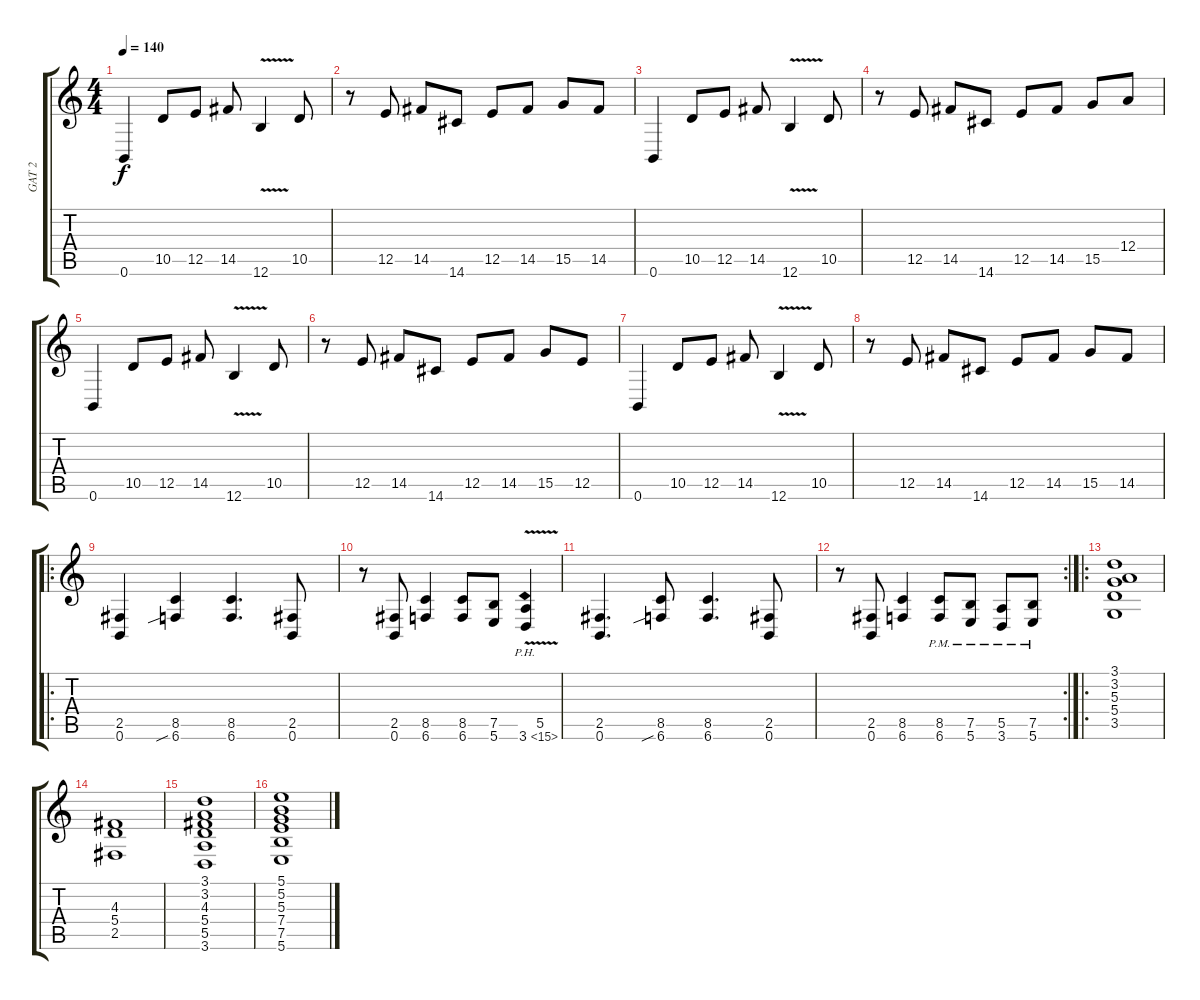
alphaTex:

\track ("GAT 2" "GAT 2") {instrument distortionguitar}
\staff {score tabs}
\tuning (B3 Gb3 D3 A2 E2 B1) {hide}
\ts (4 4)
\tempo 140
\clef g2
\ks c
0.6.4{dy f} 10.5.8 12.5.8 14.5.8 12.6{v}.4 10.5.8 |
r.8 12.5.8 14.5.8 14.6.8 12.5.8 14.5.8 15.5.8 14.5.8 |
0.6.4 10.5.8 12.5.8 14.5.8 12.6{v}.4 10.5.8 |
r.8 12.5.8 14.5.8 14.6.8 12.5.8 14.5.8 15.5.8 12.4.8 |
0.6.4 10.5.8 12.5.8 14.5.8 12.6{v}.4 10.5.8 |
r.8 12.5.8 14.5.8 14.6.8 12.5.8 14.5.8 15.5.8 12.5.8 |
0.6.4 10.5.8 12.5.8 14.5.8 12.6{v}.4 10.5.8 |
r.8 12.5.8 14.5.8 14.6.8 12.5.8 14.5.8 15.5.8 14.5.8 |
\ro
(2.5 0.6).4 (8.5 6.6{sib}).4 (8.5 6.6).4{d} (2.5 0.6).8 |
r.8 (2.5 0.6).8 (8.5 6.6).4 (8.5 6.6).8 (7.5 5.6).8 (5.5 3.6{ph 12 v}).4 |
(2.5 0.6).4{d} (8.5 6.6{sib}).8 (8.5 6.6).4{d} (2.5 0.6).8 |
\rc 2
r.8 (2.5 0.6).8 (8.5 6.6).4 (8.5{pm} 6.6{pm}).8 (7.5{pm} 5.6{pm}).8 (5.5{pm} 3.6{pm}).8 (7.5{pm} 5.6{pm}).8 |
\ro
(3.1 3.2 5.3 5.4 3.5).1 |
(4.3 5.4 2.5).1 |
(3.1 3.2 4.3 5.4 5.5 3.6).1 |
(5.1 5.2 5.3 7.4 7.5 5.6).1
